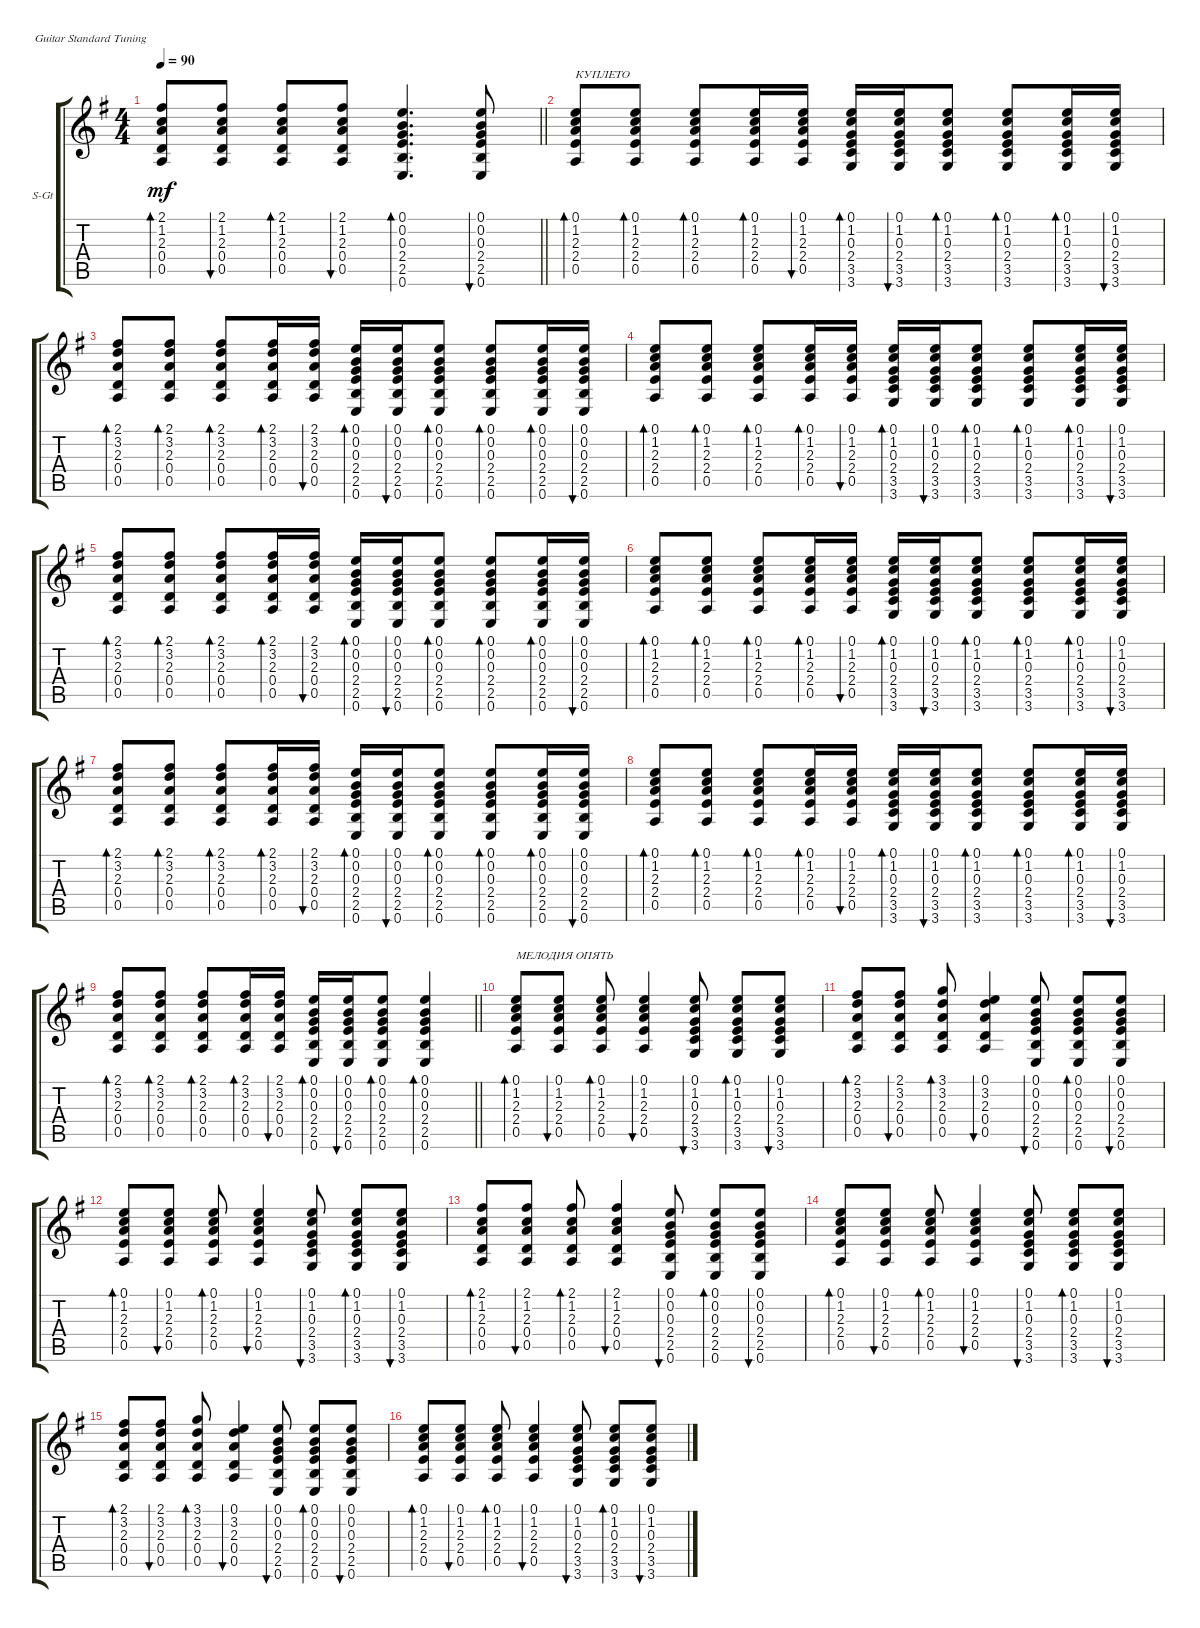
\defaultSystemsLayout 4
\bracketExtendMode groupsimilarinstruments
\firstSystemTrackNameOrientation horizontal
\otherSystemsTrackNameOrientation horizontal
\track ("РИТМ" "S-Gt") {instrument acousticguitarsteel}
\staff {score tabs}
\tuning (E4 B3 G3 D3 A2 E2)
\ts (4 4)
\tempo 90
\clef g2
\barLineRight lightlight
\ks eminor
(1.2 2.1 2.3 0.4 0.5).8{bd 30 dy mf} (1.2 2.1 2.3 0.4 0.5).8{bu 30} (1.2 2.1 2.3 0.4 0.5).8{bd 30} (0.5 0.4 2.3 1.2 2.1).8{bu 30} (0.6 2.5 2.4 0.3 0.2 0.1).4{d bd 30} (0.6 2.5 2.4 0.3 0.2 0.1).8{bu 30} |
(0.5 2.4 2.3 1.2 0.1).8{bd 30 txt "КУПЛЕТО"} (0.5 2.4 2.3 1.2 0.1).8{bd 30} (0.5 2.4 2.3 1.2 0.1).8{bd 30} (0.5 2.4 2.3 1.2 0.1).16{bd 30} (1.2 0.1 2.3 2.4 0.5).16{bu 30} (1.2 0.1 0.3 2.4 3.5 3.6).16{bd 30} (1.2 0.1 0.3 2.4 3.5 3.6).16{bu 30} (1.2 0.1 0.3 2.4 3.5 3.6).8{bd 30} (1.2 0.1 0.3 2.4 3.5 3.6).8{bd 30} (1.2 0.1 0.3 2.4 3.5 3.6).16{bd 30} (1.2 0.1 0.3 2.4 3.5 3.6).16{bu 30} |
(3.2 2.1 2.3 0.4 0.5).8{bd 30} (3.2 2.1 2.3 0.4 0.5).8{bd 30} (3.2 2.1 2.3 0.4 0.5).8{bd 30} (3.2 2.1 2.3 0.4 0.5).16{bd 30} (3.2 2.1 2.3 0.4 0.5).16{bu 30} (0.6 2.5 2.4 0.3 0.2 0.1).16{bd 30} (0.6 2.5 2.4 0.3 0.2 0.1).16{bu 30} (0.6 2.5 2.4 0.3 0.2 0.1).8{bd 30} (0.6 2.5 2.4 0.3 0.2 0.1).8{bd 30} (0.6 2.5 2.4 0.3 0.2 0.1).16{bd 30} (0.6 2.5 2.4 0.3 0.2 0.1).16{bu 30} |
(0.5 2.4 2.3 1.2 0.1).8{bd 30} (0.5 2.4 2.3 1.2 0.1).8{bd 30} (0.5 2.4 2.3 1.2 0.1).8{bd 30} (0.5 2.4 2.3 1.2 0.1).16{bd 30} (1.2 0.1 2.3 2.4 0.5).16{bu 30} (1.2 0.1 0.3 2.4 3.5 3.6).16{bd 30} (1.2 0.1 0.3 2.4 3.5 3.6).16{bu 30} (1.2 0.1 0.3 2.4 3.5 3.6).8{bd 30} (1.2 0.1 0.3 2.4 3.5 3.6).8{bd 30} (1.2 0.1 0.3 2.4 3.5 3.6).16{bd 30} (1.2 0.1 0.3 2.4 3.5 3.6).16{bu 30} |
(3.2 2.1 2.3 0.4 0.5).8{bd 30} (3.2 2.1 2.3 0.4 0.5).8{bd 30} (3.2 2.1 2.3 0.4 0.5).8{bd 30} (3.2 2.1 2.3 0.4 0.5).16{bd 30} (3.2 2.1 2.3 0.4 0.5).16{bu 30} (0.6 2.5 2.4 0.3 0.2 0.1).16{bd 30} (0.6 2.5 2.4 0.3 0.2 0.1).16{bu 30} (0.6 2.5 2.4 0.3 0.2 0.1).8{bd 30} (0.6 2.5 2.4 0.3 0.2 0.1).8{bd 30} (0.6 2.5 2.4 0.3 0.2 0.1).16{bd 30} (0.6 2.5 2.4 0.3 0.2 0.1).16{bu 30} |
(0.5 2.4 2.3 1.2 0.1).8{bd 30} (0.5 2.4 2.3 1.2 0.1).8{bd 30} (0.5 2.4 2.3 1.2 0.1).8{bd 30} (0.5 2.4 2.3 1.2 0.1).16{bd 30} (1.2 0.1 2.3 2.4 0.5).16{bu 30} (1.2 0.1 0.3 2.4 3.5 3.6).16{bd 30} (1.2 0.1 0.3 2.4 3.5 3.6).16{bu 30} (1.2 0.1 0.3 2.4 3.5 3.6).8{bd 30} (1.2 0.1 0.3 2.4 3.5 3.6).8{bd 30} (1.2 0.1 0.3 2.4 3.5 3.6).16{bd 30} (1.2 0.1 0.3 2.4 3.5 3.6).16{bu 30} |
(3.2 2.1 2.3 0.4 0.5).8{bd 30} (3.2 2.1 2.3 0.4 0.5).8{bd 30} (3.2 2.1 2.3 0.4 0.5).8{bd 30} (3.2 2.1 2.3 0.4 0.5).16{bd 30} (3.2 2.1 2.3 0.4 0.5).16{bu 30} (0.6 2.5 2.4 0.3 0.2 0.1).16{bd 30} (0.6 2.5 2.4 0.3 0.2 0.1).16{bu 30} (0.6 2.5 2.4 0.3 0.2 0.1).8{bd 30} (0.6 2.5 2.4 0.3 0.2 0.1).8{bd 30} (0.6 2.5 2.4 0.3 0.2 0.1).16{bd 30} (0.6 2.5 2.4 0.3 0.2 0.1).16{bu 30} |
(0.5 2.4 2.3 1.2 0.1).8{bd 30} (0.5 2.4 2.3 1.2 0.1).8{bd 30} (0.5 2.4 2.3 1.2 0.1).8{bd 30} (0.5 2.4 2.3 1.2 0.1).16{bd 30} (1.2 0.1 2.3 2.4 0.5).16{bu 30} (1.2 0.1 0.3 2.4 3.5 3.6).16{bd 30} (1.2 0.1 0.3 2.4 3.5 3.6).16{bu 30} (1.2 0.1 0.3 2.4 3.5 3.6).8{bd 30} (1.2 0.1 0.3 2.4 3.5 3.6).8{bd 30} (1.2 0.1 0.3 2.4 3.5 3.6).16{bd 30} (1.2 0.1 0.3 2.4 3.5 3.6).16{bu 30} |
\barLineRight lightlight
(3.2 2.1 2.3 0.4 0.5).8{bd 30} (3.2 2.1 2.3 0.4 0.5).8{bd 30} (3.2 2.1 2.3 0.4 0.5).8{bd 30} (3.2 2.1 2.3 0.4 0.5).16{bd 30} (3.2 2.1 2.3 0.4 0.5).16{bu 30} (0.6 2.5 2.4 0.3 0.2 0.1).16{bd 30} (0.6 2.5 2.4 0.3 0.2 0.1).16{bu 30} (0.6 2.5 2.4 0.3 0.2 0.1).8{bd 30} (0.6 2.5 2.4 0.3 0.2 0.1).4{bd 30} |
(0.5 2.4 2.3 1.2 0.1).8{bd 30 txt "МЕЛОДИЯ ОПЯТЬ"} (0.5 2.4 2.3 1.2 0.1).8{bu 30} (0.5 2.4 2.3 1.2 0.1).8{bd 30} (1.2 0.1 2.3 2.4 0.5).4{bu 30} (1.2 0.1 0.3 2.4 3.5 3.6).8{bu 30} (1.2 0.1 0.3 2.4 3.5 3.6).8{bd 30} (1.2 0.1 0.3 2.4 3.5 3.6).8{bu 30} |
(3.2 2.1 2.3 0.4 0.5).8{bd 30} (3.2 2.1 2.3 0.4 0.5).8{bu 30} (3.2 3.1 2.3 0.4 0.5).8{bd 30} (0.5 0.4 2.3 3.2 0.1).4{bu 30} (0.6 2.5 2.4 0.3 0.2 0.1).8{bu 30} (0.6 2.5 2.4 0.3 0.2 0.1).8{bd 30} (0.6 2.5 2.4 0.3 0.2 0.1).8{bu 30} |
(0.5 2.4 2.3 1.2 0.1).8{bd 30} (0.5 2.4 2.3 1.2 0.1).8{bu 30} (0.5 2.4 2.3 1.2 0.1).8{bd 30} (1.2 0.1 2.3 2.4 0.5).4{bu 30} (1.2 0.1 0.3 2.4 3.5 3.6).8{bu 30} (1.2 0.1 0.3 2.4 3.5 3.6).8{bd 30} (1.2 0.1 0.3 2.4 3.5 3.6).8{bu 30} |
(1.2 2.1 2.3 0.4 0.5).8{bd 30} (1.2 2.1 2.3 0.4 0.5).8{bu 30} (1.2 2.1 2.3 0.4 0.5).8{bd 30} (0.5 0.4 2.3 1.2 2.1).4{bu 30} (0.6 2.5 2.4 0.3 0.2 0.1).8{bu 30} (0.6 2.5 2.4 0.3 0.2 0.1).8{bd 30} (0.6 2.5 2.4 0.3 0.2 0.1).8{bu 30} |
(0.5 2.4 2.3 1.2 0.1).8{bd 30} (0.5 2.4 2.3 1.2 0.1).8{bu 30} (0.5 2.4 2.3 1.2 0.1).8{bd 30} (1.2 0.1 2.3 2.4 0.5).4{bu 30} (1.2 0.1 0.3 2.4 3.5 3.6).8{bu 30} (1.2 0.1 0.3 2.4 3.5 3.6).8{bd 30} (1.2 0.1 0.3 2.4 3.5 3.6).8{bu 30} |
(3.2 2.1 2.3 0.4 0.5).8{bd 30} (3.2 2.1 2.3 0.4 0.5).8{bu 30} (3.2 3.1 2.3 0.4 0.5).8{bd 30} (0.5 0.4 2.3 3.2 0.1).4{bu 30} (0.6 2.5 2.4 0.3 0.2 0.1).8{bu 30} (0.6 2.5 2.4 0.3 0.2 0.1).8{bd 30} (0.6 2.5 2.4 0.3 0.2 0.1).8{bu 30} |
(0.5 2.4 2.3 1.2 0.1).8{bd 30} (0.5 2.4 2.3 1.2 0.1).8{bu 30} (0.5 2.4 2.3 1.2 0.1).8{bd 30} (1.2 0.1 2.3 2.4 0.5).4{bu 30} (1.2 0.1 0.3 2.4 3.5 3.6).8{bu 30} (1.2 0.1 0.3 2.4 3.5 3.6).8{bd 30} (1.2 0.1 0.3 2.4 3.5 3.6).8{bu 30}
